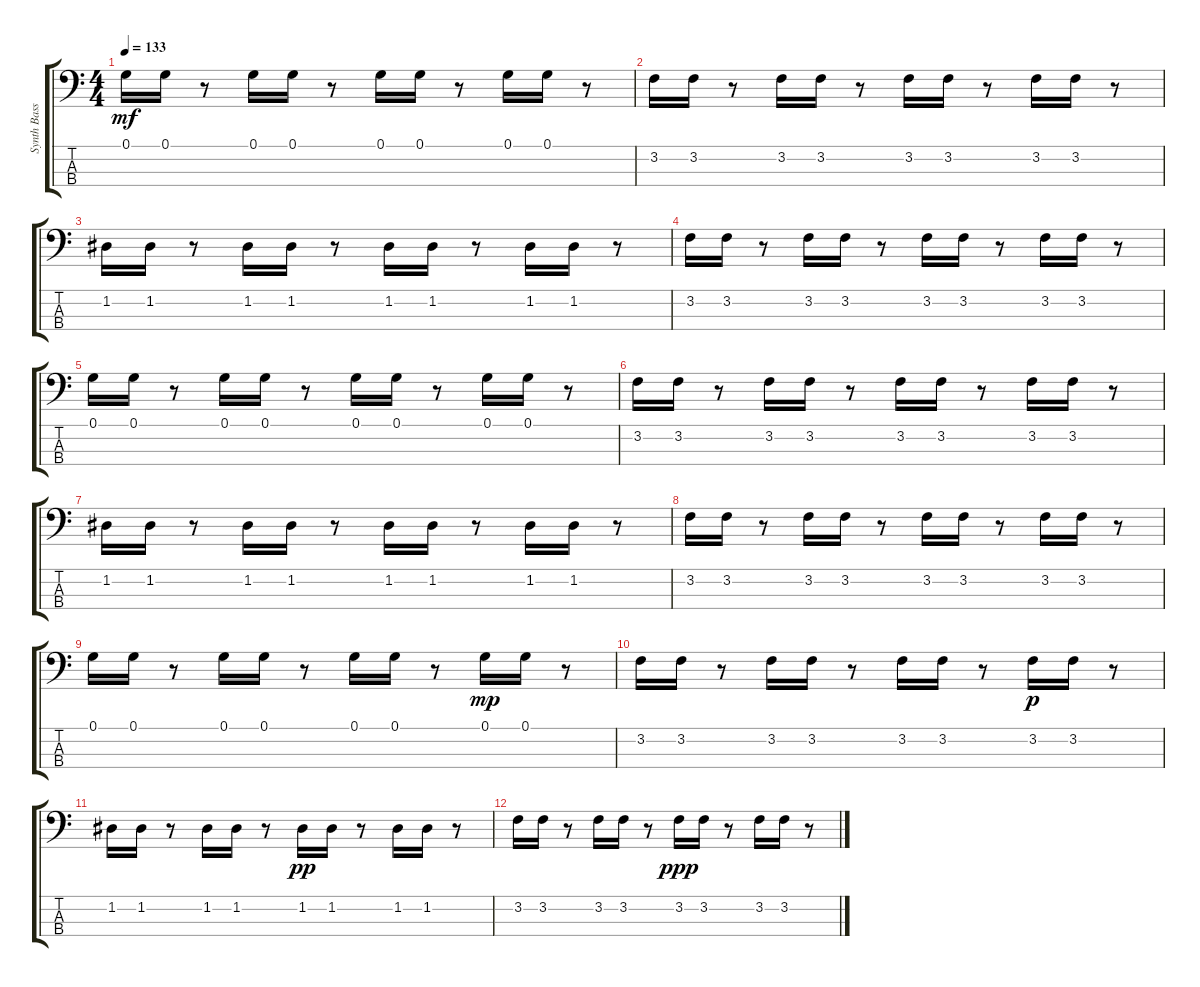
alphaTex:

\track ("Synth Bass 2" "Synth Bass") {instrument synthbass2}
\staff {score tabs}
\tuning (G2 D2 A1 E1) {hide}
\ts (4 4)
\tempo 133
\clef f4
\ks c
0.1.16{dy mf} 0.1.16 r.8 0.1.16 0.1.16 r.8 0.1.16 0.1.16 r.8 0.1.16 0.1.16 r.8 |
3.2.16 3.2.16 r.8 3.2.16 3.2.16 r.8 3.2.16 3.2.16 r.8 3.2.16 3.2.16 r.8 |
1.2.16 1.2.16 r.8 1.2.16 1.2.16 r.8 1.2.16 1.2.16 r.8 1.2.16 1.2.16 r.8 |
3.2.16 3.2.16 r.8 3.2.16 3.2.16 r.8 3.2.16 3.2.16 r.8 3.2.16 3.2.16 r.8 |
0.1.16 0.1.16 r.8 0.1.16 0.1.16 r.8 0.1.16 0.1.16 r.8 0.1.16 0.1.16 r.8 |
3.2.16 3.2.16 r.8 3.2.16 3.2.16 r.8 3.2.16 3.2.16 r.8 3.2.16 3.2.16 r.8 |
1.2.16 1.2.16 r.8 1.2.16 1.2.16 r.8 1.2.16 1.2.16 r.8 1.2.16 1.2.16 r.8 |
3.2.16 3.2.16 r.8 3.2.16 3.2.16 r.8 3.2.16 3.2.16 r.8 3.2.16 3.2.16 r.8 |
0.1.16 0.1.16 r.8 0.1.16 0.1.16 r.8 0.1.16 0.1.16 r.8 0.1.16{dy mp} 0.1.16 r.8 |
3.2.16 3.2.16 r.8 3.2.16 3.2.16 r.8 3.2.16 3.2.16 r.8 3.2.16{dy p} 3.2.16 r.8 |
1.2.16 1.2.16 r.8 1.2.16 1.2.16 r.8 1.2.16{dy pp} 1.2.16 r.8 1.2.16 1.2.16 r.8 |
3.2.16 3.2.16 r.8 3.2.16 3.2.16 r.8 3.2.16{dy ppp} 3.2.16 r.8 3.2.16 3.2.16 r.8
